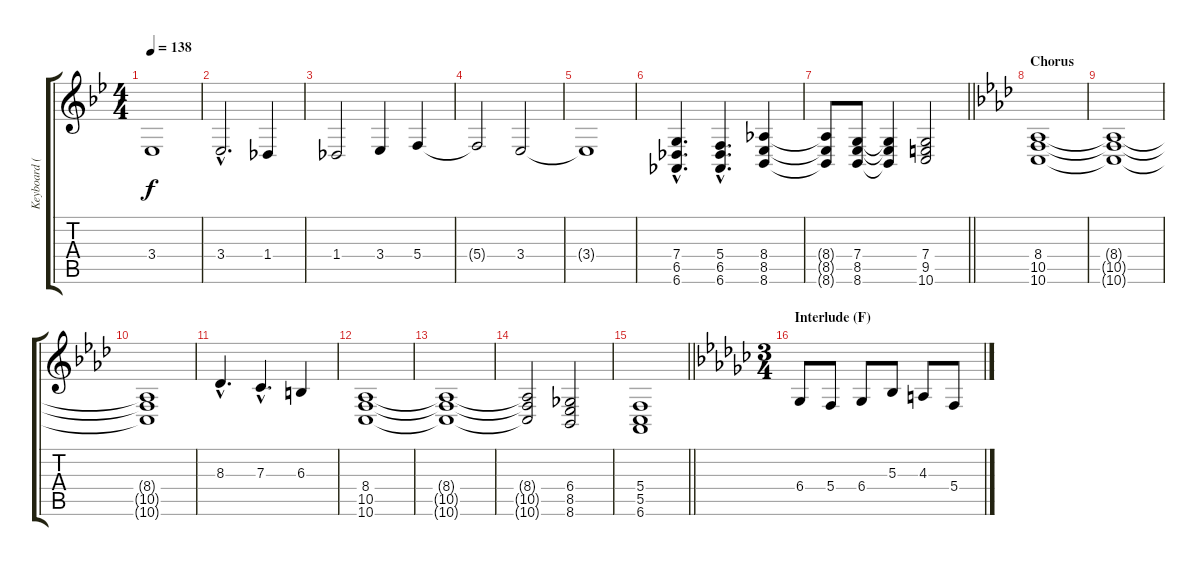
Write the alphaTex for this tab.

\track ("Keyboard (1)" "Keyboard (") {instrument choiraahs}
\staff {score tabs}
\tuning (D4 A3 F3 C3 G2 D2) {hide}
\ts (4 4)
\tempo 138
\clef g2
\ks gminor
3.4.1{dy f} |
3.4{hac}.2{d} 1.4.4 |
1.4.2 3.4.4 5.4.4 |
5.4{t}.2 3.4.2 |
3.4{t}.1 |
(7.4{hac} 6.5{hac} 6.6{hac}).4{d} (5.4{hac} 6.5{hac} 6.6{hac}).4{d} (8.4 8.5 8.6).4 |
\barLineRight lightlight
(8.4{t} 8.5{t} 8.6{t}).8 (7.4 8.5 8.6).8 (7.4{t} 8.5{t} 8.6{t}).4 (7.4 9.5 10.6).2 |
\section ("" "Chorus")
\ks fminor
(8.4 10.5 10.6).1 |
(8.4{t} 10.5{t} 10.6{t}).1 |
(8.4{t} 10.5{t} 10.6{t}).1 |
8.3{hac}.4{d} 7.3{hac}.4{d} 6.3.4 |
(8.4 10.5 10.6).1 |
(8.4{t} 10.5{t} 10.6{t}).1 |
(8.4{t} 10.5{t} 10.6{t}).2 (6.4 8.5 8.6).2 |
\barLineRight lightlight
(5.4 5.5 6.6).1 |
\ts (3 4)
\section ("" "Interlude (F)")
\ks ebminor
6.4.8 5.4.8 6.4.8 5.3.8 4.3.8 5.4.8
